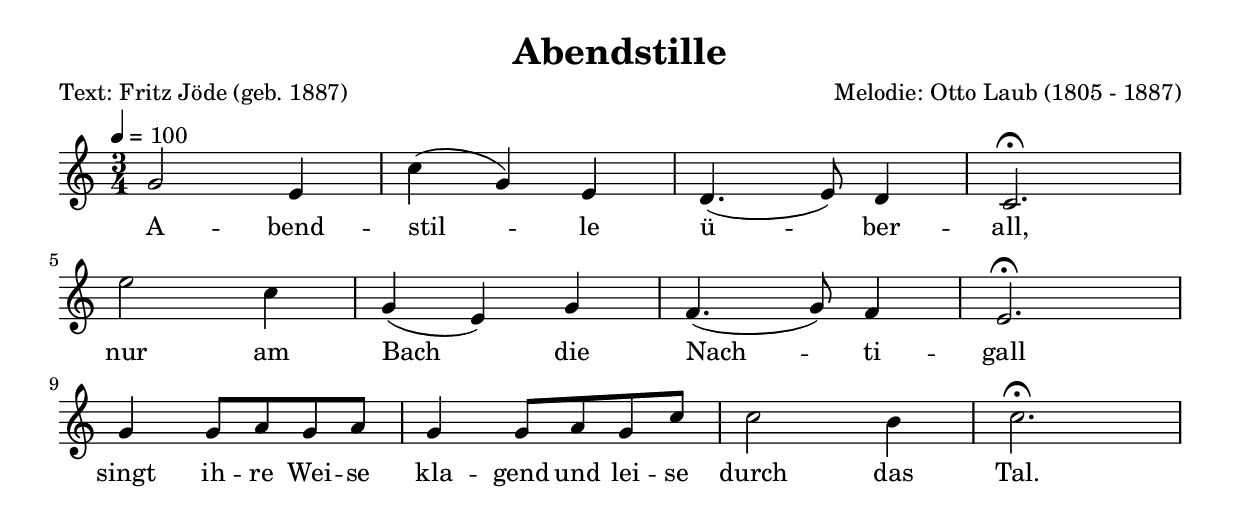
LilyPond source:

\version "2.24.3"
\bookpart {
  \tocItem \markup  "Abendstille"
  \header { title = "Abendstille"
            poet     = "Text: Fritz Jöde (geb. 1887)"
            composer = "Melodie: Otto Laub (1805 - 1887)"
  }
\score{
  \layout {indent = 0  }
  \midi{}
  \transpose bes c' {
  \relative c' {
    \key bes \major
    \time 3/4
    \tempo 4=100
    f2 d4 bes' (f) d c4. (d8) c4 bes2. \fermata  \break 
    d'2 bes4 f (d) f ees4. (f8) ees4 d2. \fermata  \break
    f4 f8 g f g f4 f8 g f bes bes2 a4 bes2. \fermata
  }}

  \addlyrics {
    A  --  bend -- stil  -- le ü -- ber -- all, nur am Bach_ die
    Nach -- ti -- gall singt ih -- re Wei -- se kla -- gend und lei -- se durch das Tal.
  }
}}